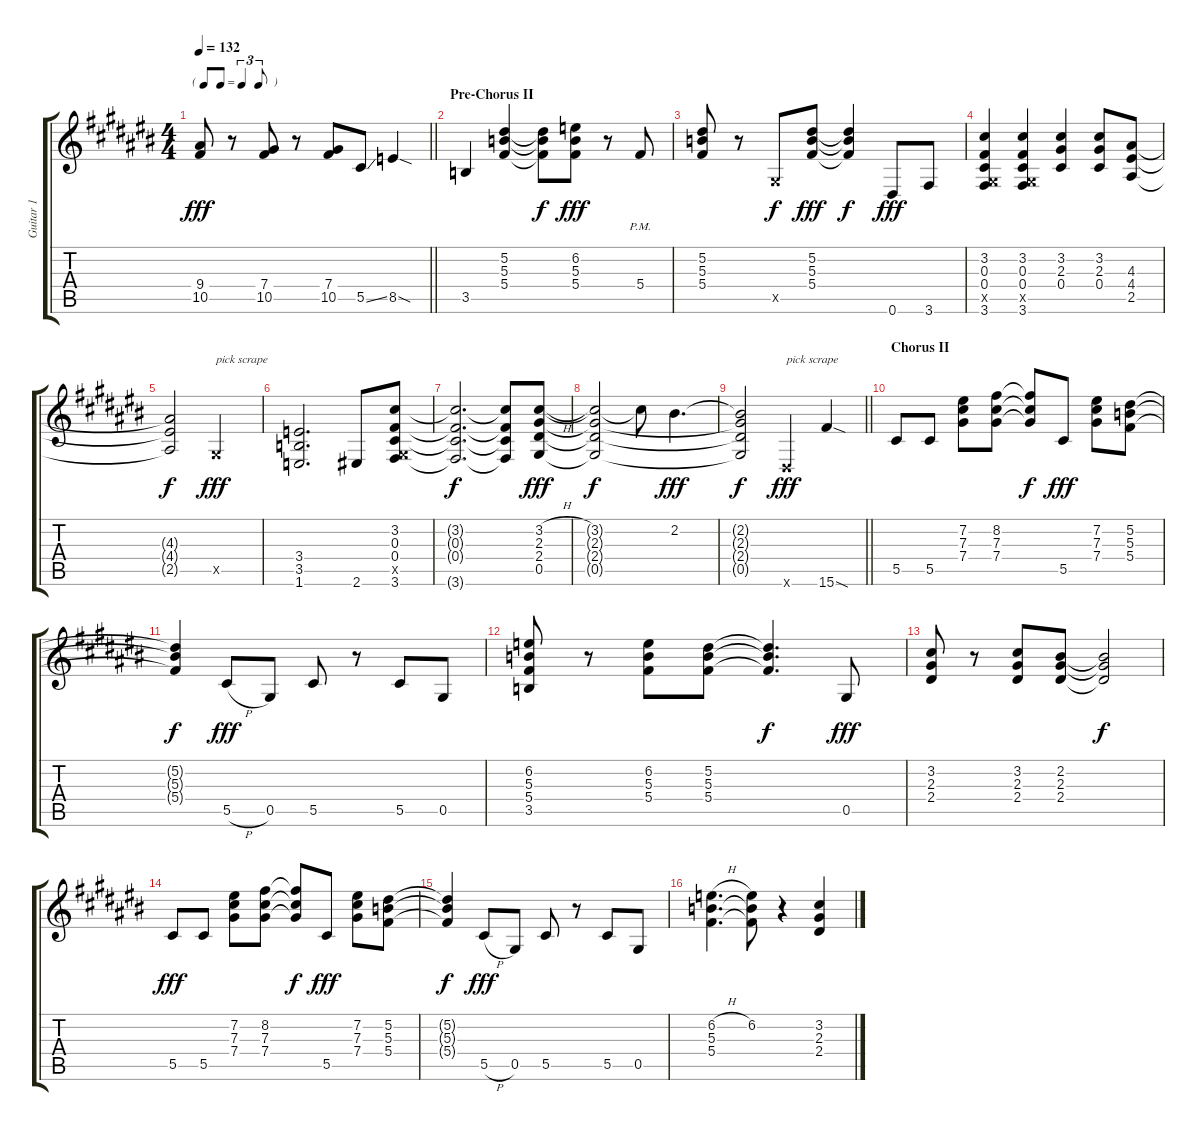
\track ("Guitar 1" "Guitar 1") {instrument electricguitarclean}
\staff {score tabs}
\tuning (Eb4 Bb3 Gb3 Db3 Ab2 Eb2) {hide}
\ts (4 4)
\tf triplet8th
\tempo 132
\clef g2
\barLineRight lightlight
\ks c#
(9.4 10.5).8{dy fff} r.8 (7.4 10.5).8 r.8 (7.4 10.5).8 5.5{ss}.8 8.5{sod}.4 |
\section ("" "Pre-Chorus II")
3.5.4{instrument distortionguitar} (5.2 5.3 5.4).4 (5.2{t} 5.3{t} 5.4{t}).8{dy f} (6.2 5.3 5.4).8{dy fff} r.8 5.4{pm}.8 |
(5.2 5.3 5.4).8 r.8 0.5{x}.8{dy f} (5.2 5.3 5.4).8{dy fff} (5.2{t} 5.3{t} 5.4{t}).4{dy f} 0.6.8{dy fff} 3.6.8 |
(3.2 0.3 0.4 0.5{x} 3.6).4 (3.2 0.3 0.4 0.5{x} 3.6).4 (3.2 2.3 0.4).4 (3.2 2.3 0.4).8 (4.3 4.4 2.5).8 |
(4.3{t} 4.4{t} 2.5{t}).2{dy f} 0.5{x}.2{txt "pick scrape" dy fff} |
(3.4 3.5 1.6).2{d} 2.6.8 (3.2 0.3 0.4 0.5{x} 3.6).8 |
(3.2{t} 0.3{t} 0.4{t} 3.6{t}).2{d dy f} (3.2{t} 0.3{t} 0.4{t} 3.6{t}).8 (3.2{h} 2.3 2.4 0.5).8{dy fff} |
(3.2{t} 2.3{t} 2.4{t} 0.5{t}).2{dy f} 3.2{t}.8 2.2.4{d dy fff} |
\barLineRight lightlight
(2.2{t} 2.3{t} 2.4{t} 0.5{t}).2{dy f} 0.6{x}.4{txt "pick scrape" dy fff} 15.6{sod}.4 |
\section ("" "Chorus II")
5.5.8 5.5.8 (7.2 7.3 7.4).8 (8.2 7.3 7.4).8 (8.2{t} 7.3{t} 7.4{t}).8{dy f} 5.5.8{dy fff} (7.2 7.3 7.4).8 (5.2 5.3 5.4).8 |
(5.2{t} 5.3{t} 5.4{t}).4{dy f} 5.5{h}.8{dy fff} 0.5.8 5.5.8 r.8 5.5.8 0.5.8 |
(6.2 5.3 5.4 3.5).8 r.8 (6.2 5.3 5.4).8 (5.2 5.3 5.4).8 (5.2{t} 5.3{t} 5.4{t}).4{d dy f} 0.5.8{dy fff} |
(3.2 2.3 2.4).8 r.8 (3.2 2.3 2.4).8 (2.2 2.3 2.4).8 (2.2{t} 2.3{t} 2.4{t}).2{dy f} |
5.5.8{dy fff} 5.5.8 (7.2 7.3 7.4).8 (8.2 7.3 7.4).8 (8.2{t} 7.3{t} 7.4{t}).8{dy f} 5.5.8{dy fff} (7.2 7.3 7.4).8 (5.2 5.3 5.4).8 |
(5.2{t} 5.3{t} 5.4{t}).4{dy f} 5.5{h}.8{dy fff} 0.5.8 5.5.8 r.8 5.5.8 0.5.8 |
(6.2{h} 5.3 5.4).4{d} (6.2 5.3{t} 5.4{t}).8 r.4 (3.2 2.3 2.4).4
